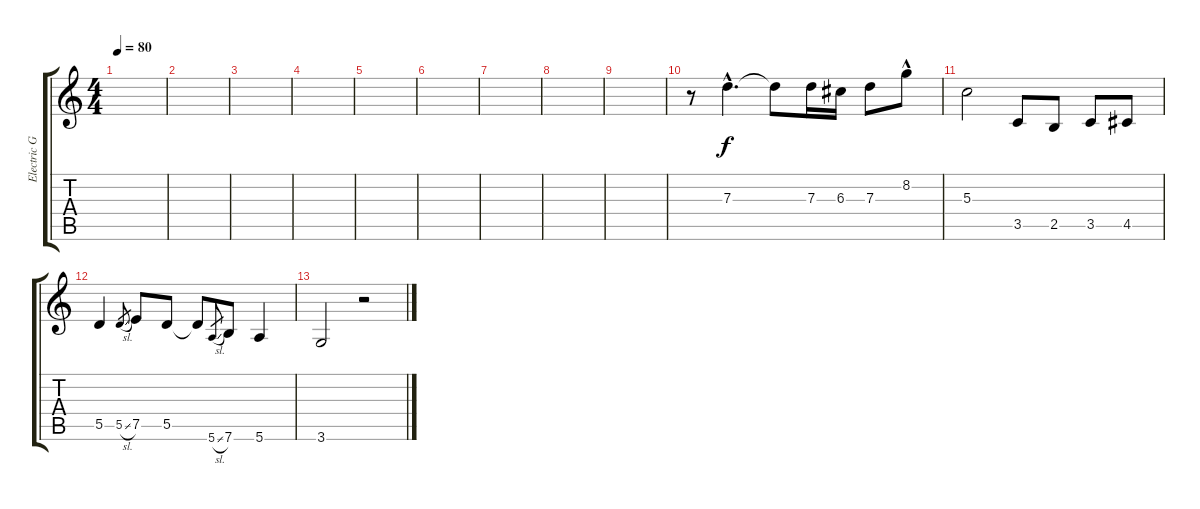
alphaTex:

\track ("Electric Guitar 2 (Mick Ronson)" "Electric G") {instrument overdrivenguitar}
\staff {score tabs}
\tuning (E4 B3 G3 D3 A2 E2) {hide}
\ts (4 4)
\tempo 80
\clef g2
\ks c
|
|
|
|
|
|
|
|
|
r.8 7.3{hac}.4{d} 7.3{t}.8 7.3.16 6.3.16 7.3.8 8.2{hac}.8 |
5.3.2 3.5.8 2.5.8 3.5.8 4.5.8 |
5.5.4 5.5{sl}.8{gr} 7.5.8 5.5.8 5.5{t}.8 5.6{sl}.8{gr} 7.6.8 5.6.4 |
3.6.2 r.2
